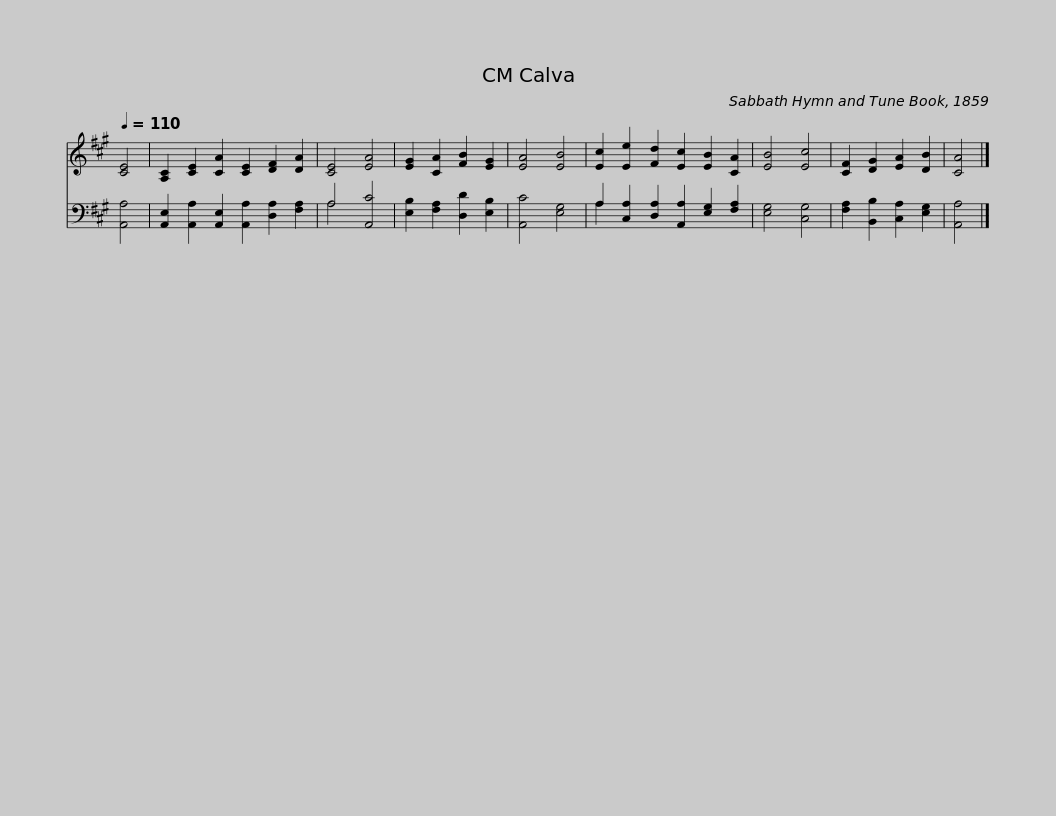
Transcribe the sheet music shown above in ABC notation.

X:1
%%score 1 ( 2 3 )
L:1/8
Q:1/4=110
M:none
I:linebreak $
K:A
V:1 treble
V:2 bass
V:3 bass
V:1
 [CE]4 | [A,C]2 [CE]2 [CA]2 [CE]2 [DF]2 [DA]2 | [CE]4 [EA]4 | [EG]2 [CA]2 [FB]2 [EG]2 | [EA]4 [EB]4 | %5
 [Ec]2 [Ee]2 [Fd]2 [Ec]2 [EB]2 [CA]2 | [EB]4 [Ec]4 | [CF]2 [DG]2 [EA]2 [DB]2 | [CA]4 |] %9
V:2
 [A,,A,]4 | [A,,E,]2 [A,,A,]2 [A,,E,]2 [A,,A,]2 [D,A,]2 [F,A,]2 | A,4 [A,,C]4 | [E,B,]2 [F,A,]2 [D,D]2 [E,B,]2 | [A,,C]4 [E,G,]4 | %5
 A,2 [C,A,]2 [D,A,]2 [A,,A,]2 [E,G,]2 [F,A,]2 | [E,G,]4 [C,G,]4 | [F,A,]2 [B,,B,]2 [C,A,]2 [E,G,]2 | [A,,A,]4 |] %9
V:3
 x4 | x12 | A,4 x4 | x8 | x8 | %5
 A,2 x10 | x8 | x8 | x4 |] %9
